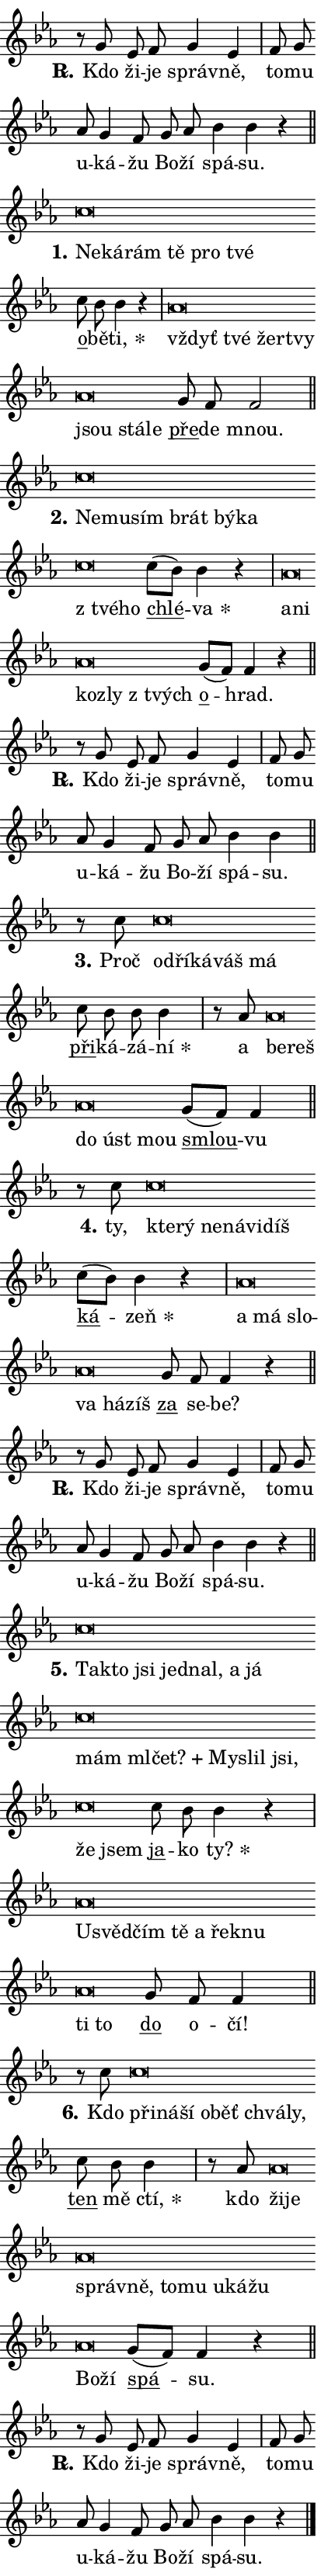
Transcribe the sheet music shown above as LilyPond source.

\version "2.24.0"
\header { tagline = "" }
\paper {
  indent = 0\cm
  top-margin = 0\cm
  right-margin = 0.13\cm % to fit lyric hyphens
  bottom-margin = 0\cm
  left-margin = 0\cm
  paper-width = 7\cm
  page-breaking = #ly:one-page-breaking
  system-system-spacing.basic-distance = #11
  score-system-spacing.basic-distance = #11
  ragged-last = ##f
}


%% Author: Thomas Morley
%% https://lists.gnu.org/archive/html/lilypond-user/2020-05/msg00002.html
#(define (line-position grob)
"Returns position of @var[grob} in current system:
   @code{'start}, if at first time-step
   @code{'end}, if at last time-step
   @code{'middle} otherwise
"
  (let* ((col (ly:item-get-column grob))
         (ln (ly:grob-object col 'left-neighbor))
         (rn (ly:grob-object col 'right-neighbor))
         (col-to-check-left (if (ly:grob? ln) ln col))
         (col-to-check-right (if (ly:grob? rn) rn col))
         (break-dir-left
           (and
             (ly:grob-property col-to-check-left 'non-musical #f)
             (ly:item-break-dir col-to-check-left)))
         (break-dir-right
           (and
             (ly:grob-property col-to-check-right 'non-musical #f)
             (ly:item-break-dir col-to-check-right))))
        (cond ((eqv? 1 break-dir-left) 'start)
              ((eqv? -1 break-dir-right) 'end)
              (else 'middle))))

#(define (tranparent-at-line-position vctor)
  (lambda (grob)
  "Relying on @code{line-position} select the relevant enry from @var{vctor}.
Used to determine transparency,"
    (case (line-position grob)
      ((end) (not (vector-ref vctor 0)))
      ((middle) (not (vector-ref vctor 1)))
      ((start) (not (vector-ref vctor 2))))))

noteHeadBreakVisibility =
#(define-music-function (break-visibility)(vector?)
"Makes @code{NoteHead}s transparent relying on @var{break-visibility}"
#{
  \override NoteHead.transparent =
    #(tranparent-at-line-position break-visibility)
#})

#(define delete-ledgers-for-transparent-note-heads
  (lambda (grob)
    "Reads whether a @code{NoteHead} is transparent.
If so this @code{NoteHead} is removed from @code{'note-heads} from
@var{grob}, which is supposed to be @code{LedgerLineSpanner}.
As a result ledgers are not printed for this @code{NoteHead}"
    (let* ((nhds-array (ly:grob-object grob 'note-heads))
           (nhds-list
             (if (ly:grob-array? nhds-array)
                 (ly:grob-array->list nhds-array)
                 '()))
           ;; Relies on the transparent-property being done before
           ;; Staff.LedgerLineSpanner.after-line-breaking is executed.
           ;; This is fragile ...
           (to-keep
             (remove
               (lambda (nhd)
                 (ly:grob-property nhd 'transparent #f))
               nhds-list)))
      ;; TODO find a better method to iterate over grob-arrays, similiar
      ;; to filter/remove etc for lists
      ;; For now rebuilt from scratch
      (set! (ly:grob-object grob 'note-heads)  '())
      (for-each
        (lambda (nhd)
          (ly:pointer-group-interface::add-grob grob 'note-heads nhd))
        to-keep))))

squashNotes = {
  \override NoteHead.X-extent = #'(-0.2 . 0.2)
  \override NoteHead.Y-extent = #'(-0.75 . 0)
  \override NoteHead.stencil =
    #(lambda (grob)
       (let ((pos (ly:grob-property grob 'staff-position)))
         (begin
           (if (< pos -7) (display "ERROR: Lower brevis then expected\n") (display ""))
           (if (<= pos -6) ly:text-interface::print ly:note-head::print))))
}
unSquashNotes = {
  \revert NoteHead.X-extent
  \revert NoteHead.Y-extent
  \revert NoteHead.stencil
}

hideNotes = \noteHeadBreakVisibility #begin-of-line-visible
unHideNotes = \noteHeadBreakVisibility #all-visible

% work-around for resetting accidentals
% https://lilypond.org/doc/v2.23/Documentation/notation/displaying-rhythms#unmetered-music
cadenzaMeasure = {
  \cadenzaOff
  \partial 1024 s1024
  \cadenzaOn
}

#(define-markup-command (accent layout props text) (markup?)
  "Underline accented syllable"
  (interpret-markup layout props
    #{\markup \override #'(offset . 4.3) \underline { #text }#}))

responsum = \markup \concat {
  "R" \hspace #-1.05 \path #0.1 #'((moveto 0 0.07) (lineto 0.9 0.8)) \hspace #0.05 "."
}

spaceSize = #0.6828661417322834 % exact space size for TeX Gyre Schola

\layout {
  \context {
    \Staff
    \remove "Time_signature_engraver"
    \override LedgerLineSpanner.after-line-breaking = #delete-ledgers-for-transparent-note-heads
  }
  \context {
    \Lyrics {
      \override LyricSpace.minimum-distance = \spaceSize
      \override LyricText.font-name = #"TeX Gyre Schola"
      \override LyricText.font-size = 1
      \override StanzaNumber.font-name = #"TeX Gyre Schola Bold"
      \override StanzaNumber.font-size = 1
    }
  }
  \context {
    \Score 
    \override NoteHead.text =
      #(lambda (grob) 
        (let ((pos (ly:grob-property grob 'staff-position)))
          #{\markup {
            \combine
              \halign #-0.55 \raise #(if (= pos -6) 0 0.5) \override #'(thickness . 2) \draw-line #'(3.2 . 0)
              \musicglyph "noteheads.sM1"
          }#}))
  }
}

% magnetic-lyrics.ily
%
%   written by
%     Jean Abou Samra <jean@abou-samra.fr>
%     Werner Lemberg <wl@gnu.org>
%
%   adapted by
%     Jiri Hon <jiri.hon@gmail.com>
%
% Version 2022-Apr-15

% https://www.mail-archive.com/lilypond-user@gnu.org/msg149350.html

#(define (Left_hyphen_pointer_engraver context)
   "Collect syllable-hyphen-syllable occurrences in lyrics and store
them in properties.  This engraver only looks to the left.  For
example, if the lyrics input is @code{foo -- bar}, it does the
following.

@itemize @bullet
@item
Set the @code{text} property of the @code{LyricHyphen} grob between
@q{foo} and @q{bar} to @code{foo}.

@item
Set the @code{left-hyphen} property of the @code{LyricText} grob with
text @q{foo} to the @code{LyricHyphen} grob between @q{foo} and
@q{bar}.
@end itemize

Use this auxiliary engraver in combination with the
@code{lyric-@/text::@/apply-@/magnetic-@/offset!} hook."
   (let ((hyphen #f)
         (text #f))
     (make-engraver
      (acknowledgers
       ((lyric-syllable-interface engraver grob source-engraver)
        (set! text grob)))
      (end-acknowledgers
       ((lyric-hyphen-interface engraver grob source-engraver)
        ;(when (not (grob::has-interface grob 'lyric-space-interface))
          (set! hyphen grob)));)
      ((stop-translation-timestep engraver)
       (when (and text hyphen)
         (ly:grob-set-object! text 'left-hyphen hyphen))
       (set! text #f)
       (set! hyphen #f)))))

#(define (lyric-text::apply-magnetic-offset! grob)
   "If the space between two syllables is less than the value in
property @code{LyricText@/.details@/.squash-threshold}, move the right
syllable to the left so that it gets concatenated with the left
syllable.

Use this function as a hook for
@code{LyricText@/.after-@/line-@/breaking} if the
@code{Left_@/hyphen_@/pointer_@/engraver} is active."
   (let ((hyphen (ly:grob-object grob 'left-hyphen #f)))
     (when hyphen
       (let ((left-text (ly:spanner-bound hyphen LEFT)))
         (when (grob::has-interface left-text 'lyric-syllable-interface)
           (let* ((common (ly:grob-common-refpoint grob left-text X))
                  (this-x-ext (ly:grob-extent grob common X))
                  (left-x-ext
                   (begin
                     ;; Trigger magnetism for left-text.
                     (ly:grob-property left-text 'after-line-breaking)
                     (ly:grob-extent left-text common X)))
                  ;; `delta` is the gap width between two syllables.
                  (delta (- (interval-start this-x-ext)
                            (interval-end left-x-ext)))
                  (details (ly:grob-property grob 'details))
                  (threshold (assoc-get 'squash-threshold details 0.2)))
             (when (< delta threshold)
               (let* (;; We have to manipulate the input text so that
                      ;; ligatures crossing syllable boundaries are not
                      ;; disabled.  For languages based on the Latin
                      ;; script this is essentially a beautification.
                      ;; However, for non-Western scripts it can be a
                      ;; necessity.
                      (lt (ly:grob-property left-text 'text))
                      (rt (ly:grob-property grob 'text))
                      (is-space (grob::has-interface hyphen 'lyric-space-interface))
                      (space (if is-space " " ""))
                      (extra-delta (if is-space spaceSize 0))
                      ;; Append new syllable.
                      (ltrt-space (if (and (string? lt) (string? rt))
                                (string-append lt space rt)
                                (make-concat-markup (list lt space rt))))
                      ;; Right-align `ltrt` to the right side.
                      (ltrt-space-markup (grob-interpret-markup
                               grob
                               (make-translate-markup
                                (cons (interval-length this-x-ext) 0)
                                (make-right-align-markup ltrt-space)))))
                 (begin
                   ;; Don't print `left-text`.
                   (ly:grob-set-property! left-text 'stencil #f)
                   ;; Set text and stencil (which holds all collected
                   ;; syllables so far) and shift it to the left.
                   (ly:grob-set-property! grob 'text ltrt-space)
                   (ly:grob-set-property! grob 'stencil ltrt-space-markup)
                   (ly:grob-translate-axis! grob (- (- delta extra-delta)) X))))))))))


#(define (lyric-hyphen::displace-bounds-first grob)
   ;; Make very sure this callback isn't triggered too early.
   (let ((left (ly:spanner-bound grob LEFT))
         (right (ly:spanner-bound grob RIGHT)))
     (ly:grob-property left 'after-line-breaking)
     (ly:grob-property right 'after-line-breaking)
     (ly:lyric-hyphen::print grob)))

squashThreshold = #0.4

\layout {
  \context {
    \Lyrics
    \consists #Left_hyphen_pointer_engraver
    \override LyricText.after-line-breaking =
      #lyric-text::apply-magnetic-offset!
    \override LyricHyphen.stencil = #lyric-hyphen::displace-bounds-first
    \override LyricText.details.squash-threshold = \squashThreshold
    \override LyricHyphen.minimum-distance = 0
    \override LyricHyphen.minimum-length = \squashThreshold
  }
}

squashText = \override LyricText.details.squash-threshold = 9999
unSquashText = \override LyricText.details.squash-threshold = \squashThreshold

leftText = \override LyricText.self-alignment-X = #LEFT
unLeftText = \revert LyricText.self-alignment-X

starOffset = #(lambda (grob) 
                (let ((x_offset (ly:self-alignment-interface::aligned-on-x-parent grob)))
                  (if (= x_offset 0) 0 (+ x_offset 1.2))))

star = #(define-music-function (syllable)(string?)
"Append star separator at the end of a syllable"
#{
  \once \override LyricText.X-offset = #starOffset
  \lyricmode { \markup {
    #syllable
    \override #'((font-name . "TeX Gyre Schola Bold")) \hspace #0.2 \lower #0.65 \larger "*"
  } }
#})

starAccent = #(define-music-function (syllable)(string?)
"Append star separator at the end of a syllable and make accent"
#{
  \once \override LyricText.X-offset = #starOffset
  \lyricmode { \markup {
    \accent #syllable
    \override #'((font-name . "TeX Gyre Schola Bold")) \hspace #0.2 \lower #0.65 \larger "*"
  } }
#})

breath = #(define-music-function (syllable)(string?)
"Append breathing indicator at the end of a syllable"
#{
  \lyricmode { \markup { #syllable "+" } }
#})

optionalBreath = #(define-music-function (syllable)(string?)
"Append optional breathing indicator at the end of a syllable"
#{
  \lyricmode { \markup { #syllable "(+)" } }
#})


\score {
    <<
        \new Voice = "melody" { \cadenzaOn \key es \major \relative { r8 g' es f g4 es \cadenzaMeasure \bar "|" f8 g \bar "" as g4 f8 \bar "" g as \bar "" bes4 bes r \cadenzaMeasure \bar "||" \break } }
        \new Lyrics \lyricsto "melody" { \lyricmode { \set stanza = \responsum
Kdo ži -- je správ -- ně, to -- mu u -- ká -- žu Bo -- ží spá -- su. } }
    >>
    \layout {}
}

\score {
    <<
        \new Voice = "melody" { \cadenzaOn \key es \major \relative { \squashNotes c''\breve*1/16 \hideNotes \breve*1/16 \bar "" \breve*1/16 \bar "" \breve*1/16 \bar "" \breve*1/16 \breve*1/16 \bar "" \unHideNotes \unSquashNotes \bar "" c8 bes bes4 r \cadenzaMeasure \bar "|" \squashNotes as\breve*1/16 \hideNotes \breve*1/16 \bar "" \breve*1/16 \bar "" \breve*1/16 \bar "" \breve*1/16 \bar "" \breve*1/16 \breve*1/16 \bar "" \unHideNotes \unSquashNotes \bar "" g8 f f2 \cadenzaMeasure \bar "||" \break } }
        \new Lyrics \lyricsto "melody" { \lyricmode { \set stanza = "1."
\leftText Ne -- \squashText ká -- rám tě pro tvé \unLeftText \unSquashText \markup \accent o -- bě -- \star ti, \leftText vždyť \squashText tvé žer -- tvy jsou stá -- le \unLeftText \unSquashText \markup \accent pře -- de mnou. } }
    >>
    \layout {}
}

\score {
    <<
        \new Voice = "melody" { \cadenzaOn \key es \major \relative { \squashNotes c''\breve*1/16 \hideNotes \breve*1/16 \bar "" \breve*1/16 \bar "" \breve*1/16 \bar "" \breve*1/16 \bar "" \breve*1/16 \bar "" \breve*1/16 \breve*1/16 \bar "" \unHideNotes \unSquashNotes \bar "" c8[( bes)] bes4 r \cadenzaMeasure \bar "|" \squashNotes as\breve*1/16 \hideNotes \breve*1/16 \bar "" \breve*1/16 \bar "" \breve*1/16 \breve*1/16 \bar "" \unHideNotes \unSquashNotes \bar "" g8[( f)] f4 r \cadenzaMeasure \bar "||" \break } }
        \new Lyrics \lyricsto "melody" { \lyricmode { \set stanza = "2."
\leftText Ne -- \squashText mu -- sím brát bý -- ka "z tvé" -- ho \unLeftText \unSquashText \markup \accent chlé -- \star va \leftText a -- \squashText ni koz -- ly "z tvých" \unLeftText \unSquashText \markup \accent o -- hrad. } }
    >>
    \layout {}
}

\score {
    <<
        \new Voice = "melody" { \cadenzaOn \key es \major \relative { r8 g' es f g4 es \cadenzaMeasure \bar "|" f8 g \bar "" as g4 f8 \bar "" g as \bar "" bes4 bes \cadenzaMeasure \bar "||" \break } }
        \new Lyrics \lyricsto "melody" { \lyricmode { \set stanza = \responsum
Kdo ži -- je správ -- ně, to -- mu u -- ká -- žu Bo -- ží spá -- su. } }
    >>
    \layout {}
}

\score {
    <<
        \new Voice = "melody" { \cadenzaOn \key es \major \relative { r8 c'' \squashNotes c\breve*1/16 \hideNotes \breve*1/16 \bar "" \breve*1/16 \bar "" \breve*1/16 \breve*1/16 \bar "" \unHideNotes \unSquashNotes \bar "" c8 bes bes bes4 \cadenzaMeasure \bar "|" r8 as \squashNotes as\breve*1/16 \hideNotes \breve*1/16 \bar "" \breve*1/16 \bar "" \breve*1/16 \breve*1/16 \bar "" \unHideNotes \unSquashNotes \bar "" g8[( f)] f4 \cadenzaMeasure \bar "||" \break } }
        \new Lyrics \lyricsto "melody" { \lyricmode { \set stanza = "3."
Proč \leftText od -- \squashText ří -- ká -- váš má \unLeftText \unSquashText \markup \accent při -- ká -- zá -- \star ní a \leftText be -- \squashText reš do úst mou \unLeftText \unSquashText \markup \accent smlou -- vu } }
    >>
    \layout {}
}

\score {
    <<
        \new Voice = "melody" { \cadenzaOn \key es \major \relative { r8 c'' \squashNotes c\breve*1/16 \hideNotes \breve*1/16 \bar "" \breve*1/16 \bar "" \breve*1/16 \bar "" \breve*1/16 \breve*1/16 \bar "" \unHideNotes \unSquashNotes \bar "" c8[( bes)] bes4 r \cadenzaMeasure \bar "|" \squashNotes as\breve*1/16 \hideNotes \breve*1/16 \bar "" \breve*1/16 \bar "" \breve*1/16 \bar "" \breve*1/16 \breve*1/16 \bar "" \unHideNotes \unSquashNotes \bar "" g8 f f4 r \cadenzaMeasure \bar "||" \break } }
        \new Lyrics \lyricsto "melody" { \lyricmode { \set stanza = "4."
ty, \leftText kte -- \squashText rý ne -- ná -- vi -- díš \unLeftText \unSquashText \markup \accent ká -- \star zeň \leftText a \squashText má slo -- va há -- zíš \unLeftText \unSquashText \markup \accent za se -- be? } }
    >>
    \layout {}
}

\score {
    <<
        \new Voice = "melody" { \cadenzaOn \key es \major \relative { r8 g' es f g4 es \cadenzaMeasure \bar "|" f8 g \bar "" as g4 f8 \bar "" g as \bar "" bes4 bes r \cadenzaMeasure \bar "||" \break } }
        \new Lyrics \lyricsto "melody" { \lyricmode { \set stanza = \responsum
Kdo ži -- je správ -- ně, to -- mu u -- ká -- žu Bo -- ží spá -- su. } }
    >>
    \layout {}
}

\score {
    <<
        \new Voice = "melody" { \cadenzaOn \key es \major \relative { \squashNotes c''\breve*1/16 \hideNotes \breve*1/16 \bar "" \breve*1/16 \bar "" \breve*1/16 \bar "" \breve*1/16 \bar "" \breve*1/16 \bar "" \breve*1/16 \bar "" \breve*1/16 \bar "" \breve*1/16 \bar "" \breve*1/16 \bar "" \breve*1/16 \bar "" \breve*1/16 \bar "" \breve*1/16 \bar "" \breve*1/16 \breve*1/16 \bar "" \unHideNotes \unSquashNotes \bar "" c8 bes bes4 r \cadenzaMeasure \bar "|" \squashNotes as\breve*1/16 \hideNotes \breve*1/16 \bar "" \breve*1/16 \bar "" \breve*1/16 \bar "" \breve*1/16 \bar "" \breve*1/16 \bar "" \breve*1/16 \bar "" \breve*1/16 \breve*1/16 \bar "" \unHideNotes \unSquashNotes \bar "" g8 f f4 \cadenzaMeasure \bar "||" \break } }
        \new Lyrics \lyricsto "melody" { \lyricmode { \set stanza = "5."
\leftText Tak -- \squashText to jsi jed -- nal, a já mám ml -- \breath "čet?" My -- slil jsi, že jsem \unLeftText \unSquashText \markup \accent ja -- ko \star ty? \leftText U -- \squashText svěd -- čím tě a řek -- nu ti to \unLeftText \unSquashText \markup \accent do o -- čí! } }
    >>
    \layout {}
}

\score {
    <<
        \new Voice = "melody" { \cadenzaOn \key es \major \relative { r8 c'' \squashNotes c\breve*1/16 \hideNotes \breve*1/16 \bar "" \breve*1/16 \bar "" \breve*1/16 \bar "" \breve*1/16 \bar "" \breve*1/16 \breve*1/16 \bar "" \unHideNotes \unSquashNotes \bar "" c8 bes bes4 \cadenzaMeasure \bar "|" r8 as \squashNotes as\breve*1/16 \hideNotes \breve*1/16 \bar "" \breve*1/16 \bar "" \breve*1/16 \bar "" \breve*1/16 \bar "" \breve*1/16 \bar "" \breve*1/16 \bar "" \breve*1/16 \bar "" \breve*1/16 \bar "" \breve*1/16 \breve*1/16 \bar "" \unHideNotes \unSquashNotes \bar "" g8[( f)] f4 r \cadenzaMeasure \bar "||" \break } }
        \new Lyrics \lyricsto "melody" { \lyricmode { \set stanza = "6."
Kdo \leftText při -- \squashText ná -- ší o -- běť chvá -- ly, \unLeftText \unSquashText \markup \accent ten mě \star ctí, kdo \leftText ži -- \squashText je správ -- ně, to -- mu u -- ká -- žu Bo -- ží \unLeftText \unSquashText \markup \accent spá -- su. } }
    >>
    \layout {}
}

\score {
    <<
        \new Voice = "melody" { \cadenzaOn \key es \major \relative { r8 g' es f g4 es \cadenzaMeasure \bar "|" f8 g \bar "" as g4 f8 \bar "" g as \bar "" bes4 bes r \cadenzaMeasure \bar "||" \break } \bar "|." }
        \new Lyrics \lyricsto "melody" { \lyricmode { \set stanza = \responsum
Kdo ži -- je správ -- ně, to -- mu u -- ká -- žu Bo -- ží spá -- su. } }
    >>
    \layout {}
}
